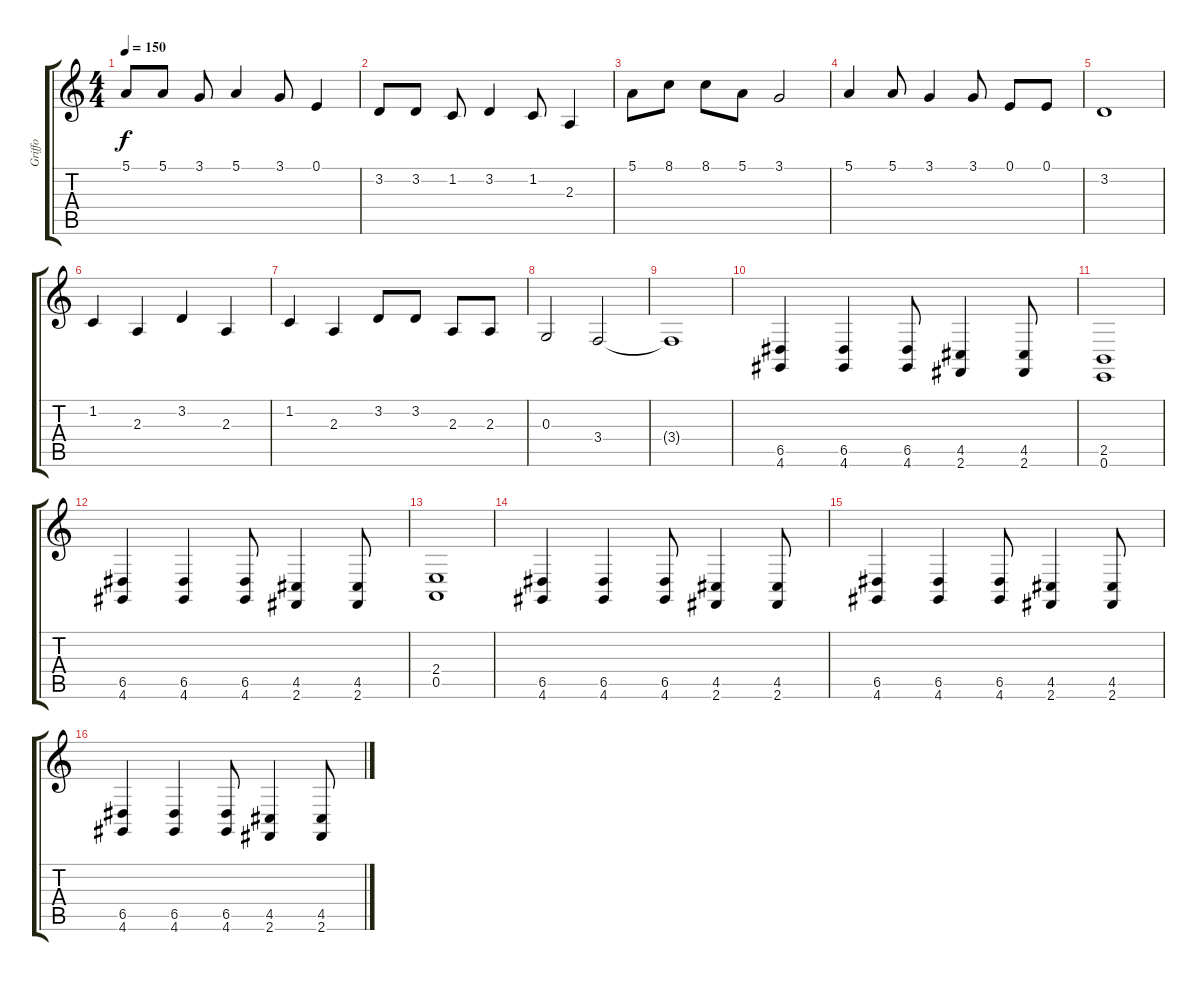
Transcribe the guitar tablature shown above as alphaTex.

\track ("Griffo" "Griffo") {instrument stringensemble1}
\staff {score tabs}
\tuning (E4 B3 G3 D3 A2 E2) {hide}
\ts (4 4)
\tempo 150
\clef g2
\ks c
5.1.8{dy f volume 16} 5.1.8 3.1.8 5.1.4 3.1.8 0.1.4 |
3.2.8 3.2.8 1.2.8 3.2.4 1.2.8 2.3.4 |
5.1.8 8.1.8 8.1.8 5.1.8 3.1.2 |
5.1.4 5.1.8 3.1.4 3.1.8 0.1.8 0.1.8 |
3.2.1 |
1.2.4 2.3.4 3.2.4 2.3.4 |
1.2.4 2.3.4 3.2.8 3.2.8 2.3.8 2.3.8 |
0.3.2 3.4.2 |
3.4{t}.1 |
(6.5 4.6).4{volume 16} (6.5 4.6).4 (6.5 4.6).8 (4.5 2.6).4 (4.5 2.6).8 |
(2.5 0.6).1 |
(6.5 4.6).4 (6.5 4.6).4 (6.5 4.6).8 (4.5 2.6).4 (4.5 2.6).8 |
(2.4 0.5).1 |
(6.5 4.6).4{volume 16} (6.5 4.6).4 (6.5 4.6).8 (4.5 2.6).4 (4.5 2.6).8 |
(6.5 4.6).4 (6.5 4.6).4 (6.5 4.6).8 (4.5 2.6).4 (4.5 2.6).8 |
(6.5 4.6).4 (6.5 4.6).4 (6.5 4.6).8 (4.5 2.6).4 (4.5 2.6).8
